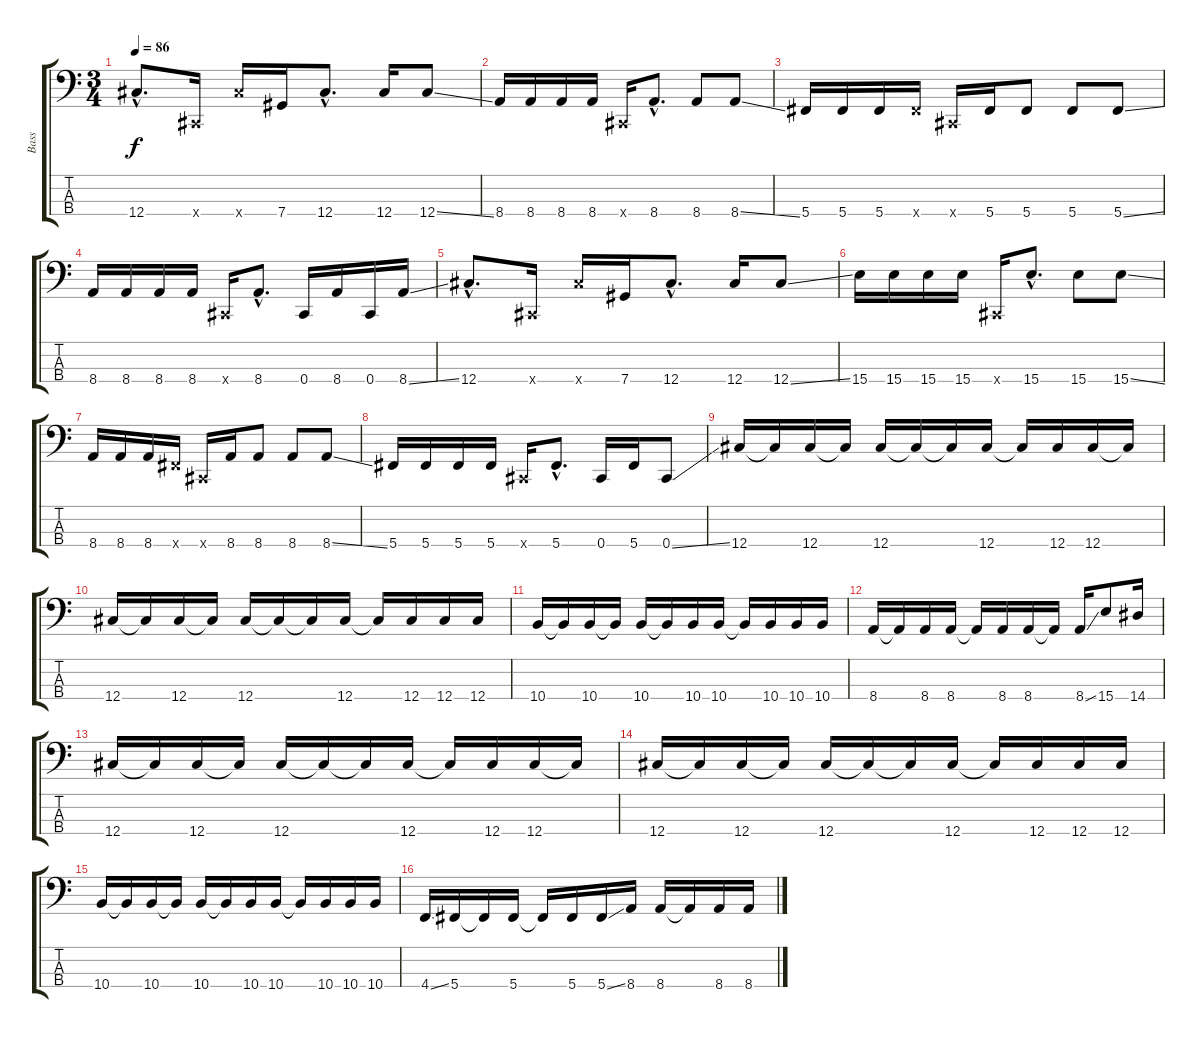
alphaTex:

\track ("Bass" "Bass") {instrument electricbasspick}
\staff {score tabs}
\tuning (Gb2 Db2 Ab1 Db1) {hide}
\ts (3 4)
\tempo 86
\clef f4
\ks c
12.4{hac}.8{d dy f} 0.4{x}.16 12.4{x}.16 7.4.16 12.4{hac}.8{d} 12.4.16 12.4{ss}.8 |
8.4.16 8.4.16 8.4.16 8.4.16 0.4{x}.16 8.4{hac}.8{d} 8.4.8 8.4{ss}.8 |
5.4.16 5.4.16 5.4.16 5.4{x}.16 0.4{x}.16 5.4.16 5.4.8 5.4.8 5.4{ss}.8 |
8.4.16 8.4.16 8.4.16 8.4.16 0.4{x}.16 8.4{hac}.8{d} 0.4.16 8.4.16 0.4.16 8.4{ss}.16 |
12.4{hac}.8{d} 0.4{x}.16 12.4{x}.16 7.4.16 12.4{hac}.8{d} 12.4.16 12.4{ss}.8 |
15.4.16 15.4.16 15.4.16 15.4.16 0.4{x}.16 15.4{hac}.8{d} 15.4.8 15.4{ss}.8 |
8.4.16 8.4.16 8.4.16 5.4{x}.16 0.4{x}.16 8.4.16 8.4.8 8.4.8 8.4{ss}.8 |
5.4.16 5.4.16 5.4.16 5.4.16 0.4{x}.16 5.4{hac}.8{d} 0.4.16 5.4.16 0.4{ss}.8 |
12.4.16 12.4{t}.16 12.4.16 12.4{t}.16 12.4.16 12.4{t}.16 12.4{t}.16 12.4.16 12.4{t}.16 12.4.16 12.4.16 12.4{t}.16 |
12.4.16 12.4{t}.16 12.4.16 12.4{t}.16 12.4.16 12.4{t}.16 12.4{t}.16 12.4.16 12.4{t}.16 12.4.16 12.4.16 12.4.16 |
10.4.16 10.4{t}.16 10.4.16 10.4{t}.16 10.4.16 10.4{t}.16 10.4.16 10.4.16 10.4{t}.16 10.4.16 10.4.16 10.4.16 |
8.4.16 8.4{t}.16 8.4.16 8.4.16 8.4{t}.16 8.4.16 8.4.16 8.4{t}.16 8.4{ss}.16 15.4.8 14.4.16 |
12.4.16 12.4{t}.16 12.4.16 12.4{t}.16 12.4.16 12.4{t}.16 12.4{t}.16 12.4.16 12.4{t}.16 12.4.16 12.4.16 12.4{t}.16 |
12.4.16 12.4{t}.16 12.4.16 12.4{t}.16 12.4.16 12.4{t}.16 12.4{t}.16 12.4.16 12.4{t}.16 12.4.16 12.4.16 12.4.16 |
10.4.16 10.4{t}.16 10.4.16 10.4{t}.16 10.4.16 10.4{t}.16 10.4.16 10.4.16 10.4{t}.16 10.4.16 10.4.16 10.4.16 |
4.4{ss}.16 5.4.16 5.4{t}.16 5.4.16 5.4{t}.16 5.4.16 5.4{ss}.16 8.4.16 8.4.16 8.4{t}.16 8.4.16 8.4.16
